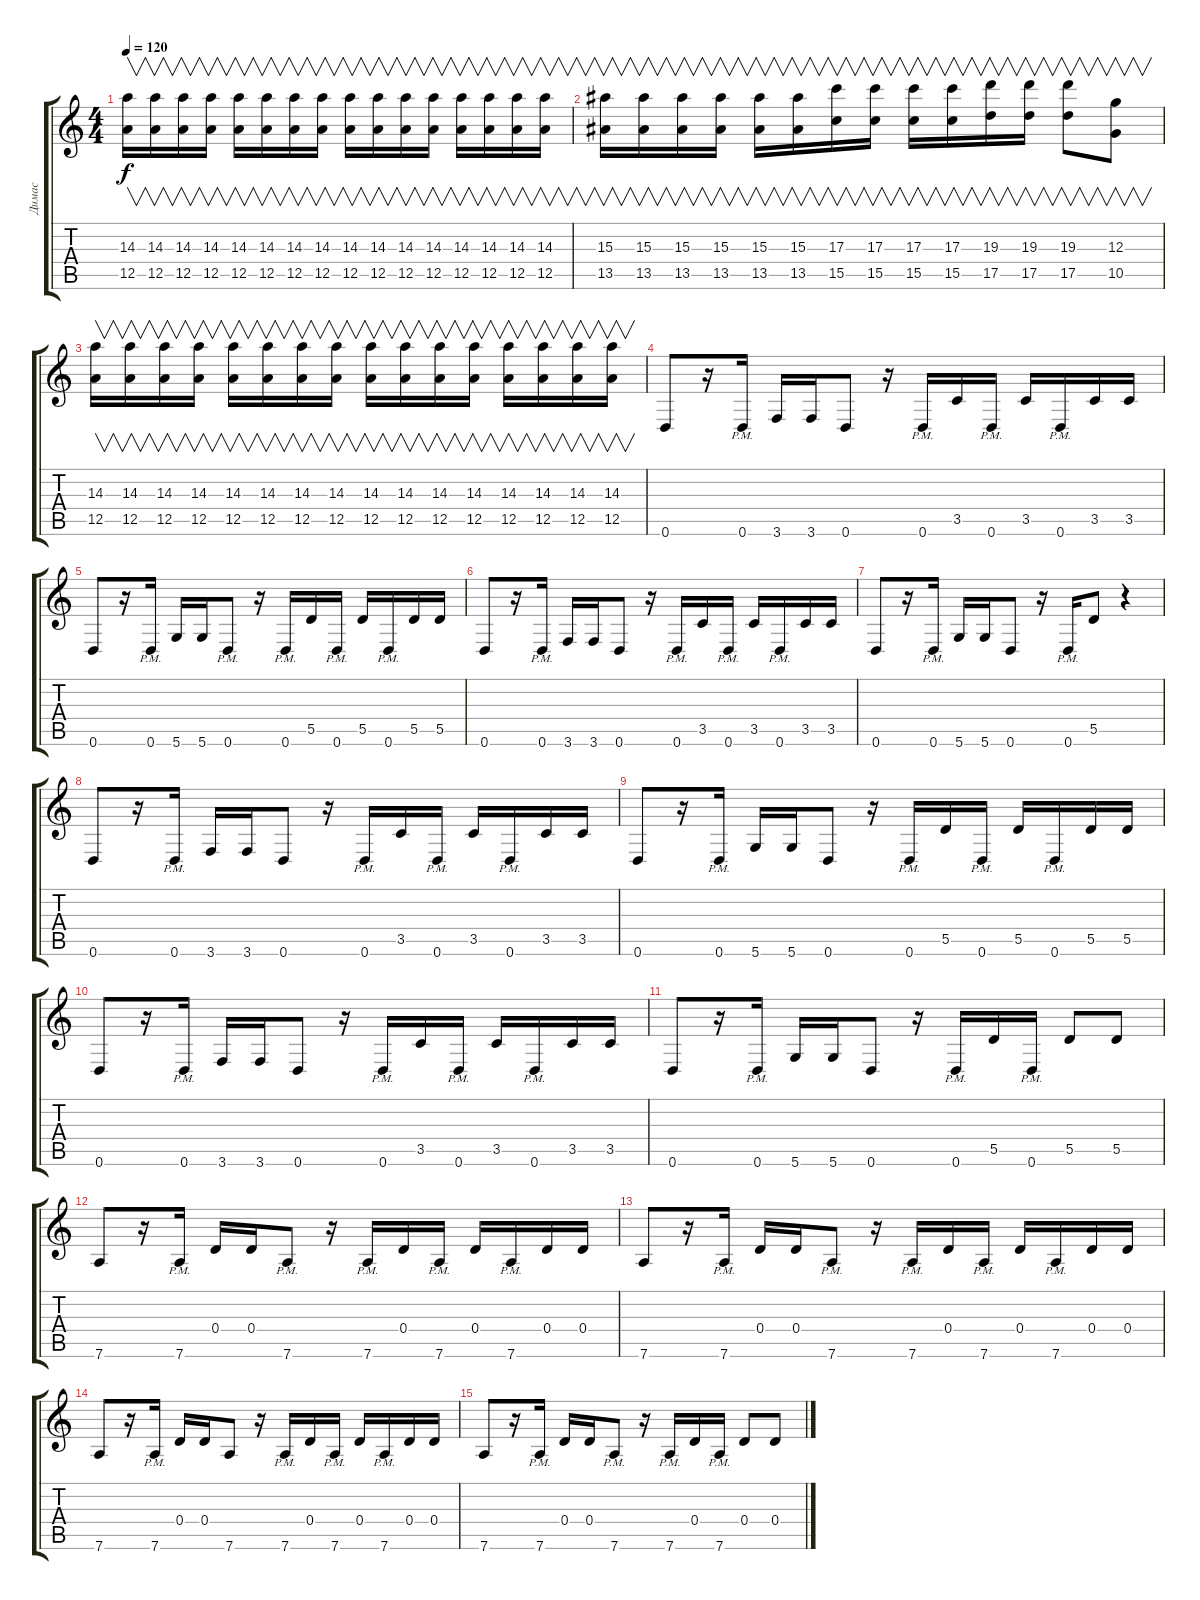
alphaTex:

\track ("Димас" "Димас") {instrument distortionguitar}
\staff {score tabs}
\tuning (E4 B3 G3 D3 A2 D2) {hide}
\ts (4 4)
\tempo 120
\clef g2
\ks c
(14.3 12.5).16{v dy f} (14.3 12.5).16{v} (14.3 12.5).16{v} (14.3 12.5).16{v} (14.3 12.5).16{v} (14.3 12.5).16{v} (14.3 12.5).16{v} (14.3 12.5).16{v} (14.3 12.5).16{v} (14.3 12.5).16{v} (14.3 12.5).16{v} (14.3 12.5).16{v} (14.3 12.5).16{v} (14.3 12.5).16{v} (14.3 12.5).16{v} (14.3 12.5).16{v} |
(15.3 13.5).16{v} (15.3 13.5).16{v} (15.3 13.5).16{v} (15.3 13.5).16{v} (15.3 13.5).16{v} (15.3 13.5).16{v} (17.3 15.5).16{v} (17.3 15.5).16{v} (17.3 15.5).16{v} (17.3 15.5).16{v} (19.3 17.5).16{v} (19.3 17.5).16{v} (19.3 17.5).8{v} (12.3 10.5).8{v} |
(14.3 12.5).16{v} (14.3 12.5).16{v} (14.3 12.5).16{v} (14.3 12.5).16{v} (14.3 12.5).16{v} (14.3 12.5).16{v} (14.3 12.5).16{v} (14.3 12.5).16{v} (14.3 12.5).16{v} (14.3 12.5).16{v} (14.3 12.5).16{v} (14.3 12.5).16{v} (14.3 12.5).16{v} (14.3 12.5).16{v} (14.3 12.5).16{v} (14.3 12.5).16{v} |
0.6.8 r.16 0.6{pm}.16 3.6.16 3.6.16 0.6.8 r.16 0.6{pm}.16 3.5.16 0.6{pm}.16 3.5.16 0.6{pm}.16 3.5.16 3.5.16 |
0.6.8 r.16 0.6{pm}.16 5.6.16 5.6.16 0.6{pm}.8 r.16 0.6{pm}.16 5.5.16 0.6{pm}.16 5.5.16 0.6{pm}.16 5.5.16 5.5.16 |
0.6.8 r.16 0.6{pm}.16 3.6.16 3.6.16 0.6.8 r.16 0.6{pm}.16 3.5.16 0.6{pm}.16 3.5.16 0.6{pm}.16 3.5.16 3.5.16 |
0.6.8 r.16 0.6{pm}.16 5.6.16 5.6.16 0.6.8 r.16 0.6{pm}.16 5.5.8 r.4 |
0.6.8 r.16 0.6{pm}.16 3.6.16 3.6.16 0.6.8 r.16 0.6{pm}.16 3.5.16 0.6{pm}.16 3.5.16 0.6{pm}.16 3.5.16 3.5.16 |
0.6.8 r.16 0.6{pm}.16 5.6.16 5.6.16 0.6.8 r.16 0.6{pm}.16 5.5.16 0.6{pm}.16 5.5.16 0.6{pm}.16 5.5.16 5.5.16 |
0.6.8 r.16 0.6{pm}.16 3.6.16 3.6.16 0.6.8 r.16 0.6{pm}.16 3.5.16 0.6{pm}.16 3.5.16 0.6{pm}.16 3.5.16 3.5.16 |
0.6.8 r.16 0.6{pm}.16 5.6.16 5.6.16 0.6.8 r.16 0.6{pm}.16 5.5.16 0.6{pm}.16 5.5.8 5.5.8 |
7.6.8 r.16 7.6{pm}.16 0.4.16 0.4.16 7.6{pm}.8 r.16 7.6{pm}.16 0.4.16 7.6{pm}.16 0.4.16 7.6{pm}.16 0.4.16 0.4.16 |
7.6.8 r.16 7.6{pm}.16 0.4.16 0.4.16 7.6{pm}.8 r.16 7.6{pm}.16 0.4.16 7.6{pm}.16 0.4.16 7.6{pm}.16 0.4.16 0.4.16 |
7.6.8 r.16 7.6{pm}.16 0.4.16 0.4.16 7.6.8 r.16 7.6{pm}.16 0.4.16 7.6{pm}.16 0.4.16 7.6{pm}.16 0.4.16 0.4.16 |
7.6.8 r.16 7.6{pm}.16 0.4.16 0.4.16 7.6{pm}.8 r.16 7.6{pm}.16 0.4.16 7.6{pm}.16 0.4.8 0.4.8
